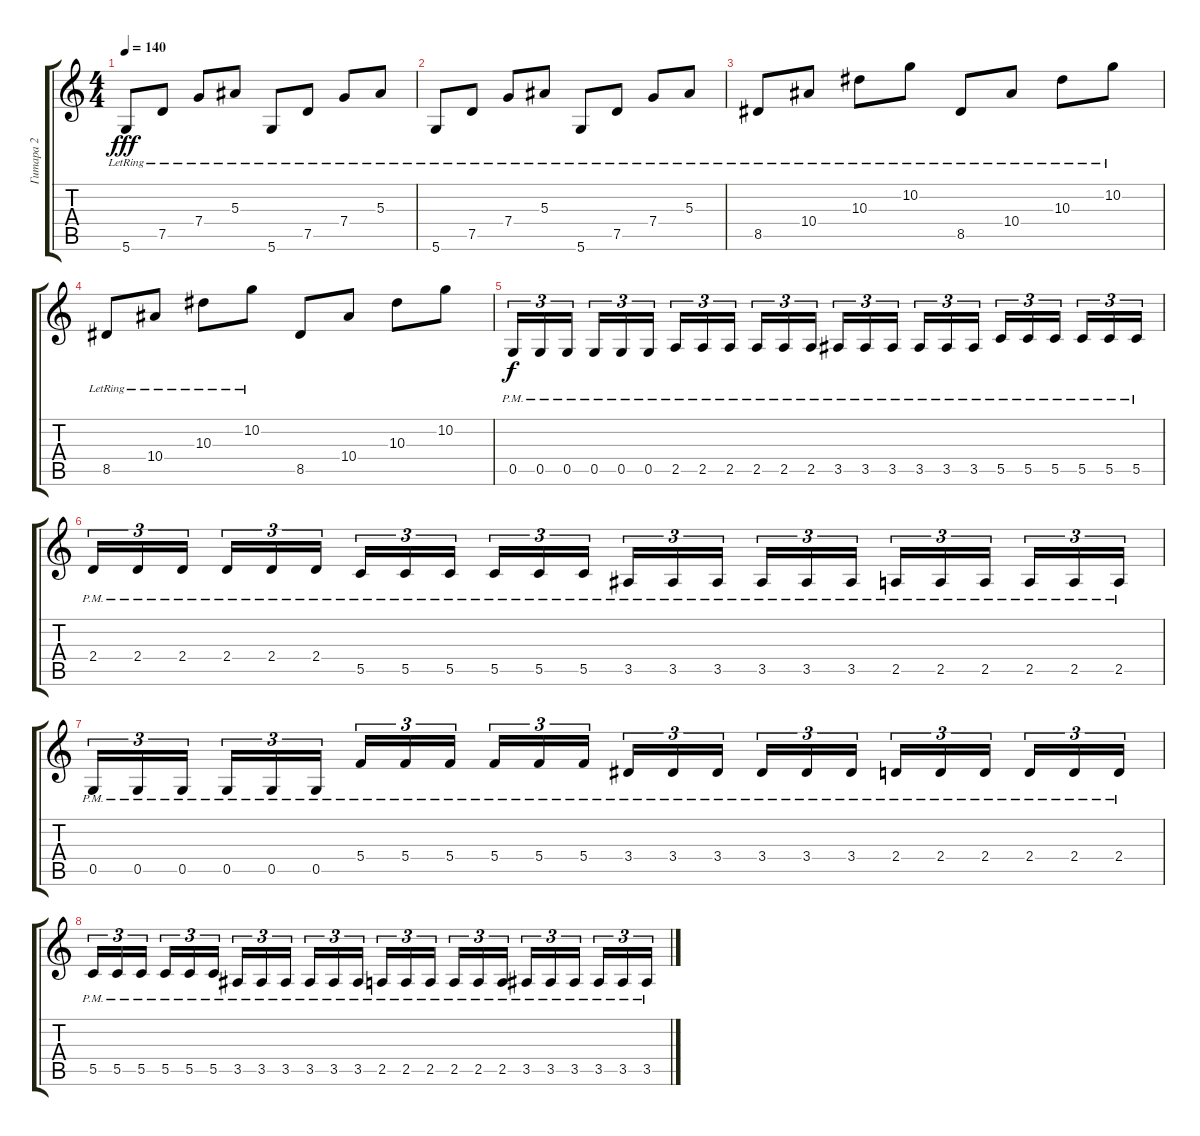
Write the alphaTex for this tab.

\track ("Гитара 2" "Гитара 2") {instrument overdrivenguitar}
\staff {score tabs}
\tuning (D4 A3 F3 C3 G2 D2) {hide}
\ts (4 4)
\tempo 140
\clef g2
\ks c
5.6{lr}.8{dy fff} 7.5{lr}.8 7.4{lr}.8 5.3{lr}.8 5.6{lr}.8 7.5{lr}.8 7.4{lr}.8 5.3{lr}.8 |
5.6{lr}.8 7.5{lr}.8 7.4{lr}.8 5.3{lr}.8 5.6{lr}.8 7.5{lr}.8 7.4{lr}.8 5.3{lr}.8 |
8.5{lr}.8 10.4{lr}.8 10.3{lr}.8 10.2{lr}.8 8.5{lr}.8 10.4{lr}.8 10.3{lr}.8 10.2{lr}.8 |
8.5{lr}.8 10.4{lr}.8 10.3{lr}.8 10.2{lr}.8 8.5.8 10.4.8 10.3.8 10.2.8 |
0.5{pm}.16{tu (3 2) dy f volume 8 instrument overdrivenguitar} 0.5{pm}.16{tu (3 2)} 0.5{pm}.16{tu (3 2) beam splitsecondary} 0.5{pm}.16{tu (3 2)} 0.5{pm}.16{tu (3 2)} 0.5{pm}.16{tu (3 2)} 2.5{pm}.16{tu (3 2)} 2.5{pm}.16{tu (3 2)} 2.5{pm}.16{tu (3 2) beam splitsecondary} 2.5{pm}.16{tu (3 2)} 2.5{pm}.16{tu (3 2)} 2.5{pm}.16{tu (3 2)} 3.5{pm}.16{tu (3 2)} 3.5{pm}.16{tu (3 2)} 3.5{pm}.16{tu (3 2) beam splitsecondary} 3.5{pm}.16{tu (3 2)} 3.5{pm}.16{tu (3 2)} 3.5{pm}.16{tu (3 2)} 5.5{pm}.16{tu (3 2)} 5.5{pm}.16{tu (3 2)} 5.5{pm}.16{tu (3 2) beam splitsecondary} 5.5{pm}.16{tu (3 2)} 5.5{pm}.16{tu (3 2)} 5.5{pm}.16{tu (3 2)} |
2.4{pm}.16{tu (3 2)} 2.4{pm}.16{tu (3 2)} 2.4{pm}.16{tu (3 2) beam splitsecondary} 2.4{pm}.16{tu (3 2)} 2.4{pm}.16{tu (3 2)} 2.4{pm}.16{tu (3 2)} 5.5{pm}.16{tu (3 2)} 5.5{pm}.16{tu (3 2)} 5.5{pm}.16{tu (3 2) beam splitsecondary} 5.5{pm}.16{tu (3 2)} 5.5{pm}.16{tu (3 2)} 5.5{pm}.16{tu (3 2)} 3.5{pm}.16{tu (3 2)} 3.5{pm}.16{tu (3 2)} 3.5{pm}.16{tu (3 2) beam splitsecondary} 3.5{pm}.16{tu (3 2)} 3.5{pm}.16{tu (3 2)} 3.5{pm}.16{tu (3 2)} 2.5{pm}.16{tu (3 2)} 2.5{pm}.16{tu (3 2)} 2.5{pm}.16{tu (3 2) beam splitsecondary} 2.5{pm}.16{tu (3 2)} 2.5{pm}.16{tu (3 2)} 2.5{pm}.16{tu (3 2)} |
0.5{pm}.16{tu (3 2)} 0.5{pm}.16{tu (3 2)} 0.5{pm}.16{tu (3 2) beam splitsecondary} 0.5{pm}.16{tu (3 2)} 0.5{pm}.16{tu (3 2)} 0.5{pm}.16{tu (3 2)} 5.4{pm}.16{tu (3 2)} 5.4{pm}.16{tu (3 2)} 5.4{pm}.16{tu (3 2) beam splitsecondary} 5.4{pm}.16{tu (3 2)} 5.4{pm}.16{tu (3 2)} 5.4{pm}.16{tu (3 2)} 3.4{pm}.16{tu (3 2)} 3.4{pm}.16{tu (3 2)} 3.4{pm}.16{tu (3 2) beam splitsecondary} 3.4{pm}.16{tu (3 2)} 3.4{pm}.16{tu (3 2)} 3.4{pm}.16{tu (3 2)} 2.4{pm}.16{tu (3 2)} 2.4{pm}.16{tu (3 2)} 2.4{pm}.16{tu (3 2) beam splitsecondary} 2.4{pm}.16{tu (3 2)} 2.4{pm}.16{tu (3 2)} 2.4{pm}.16{tu (3 2)} |
5.5{pm}.16{tu (3 2)} 5.5{pm}.16{tu (3 2)} 5.5{pm}.16{tu (3 2) beam splitsecondary} 5.5{pm}.16{tu (3 2)} 5.5{pm}.16{tu (3 2)} 5.5{pm}.16{tu (3 2)} 3.5{pm}.16{tu (3 2)} 3.5{pm}.16{tu (3 2)} 3.5{pm}.16{tu (3 2) beam splitsecondary} 3.5{pm}.16{tu (3 2)} 3.5{pm}.16{tu (3 2)} 3.5{pm}.16{tu (3 2)} 2.5{pm}.16{tu (3 2)} 2.5{pm}.16{tu (3 2)} 2.5{pm}.16{tu (3 2) beam splitsecondary} 2.5{pm}.16{tu (3 2)} 2.5{pm}.16{tu (3 2)} 2.5{pm}.16{tu (3 2)} 3.5{pm}.16{tu (3 2)} 3.5{pm}.16{tu (3 2)} 3.5{pm}.16{tu (3 2) beam splitsecondary} 3.5{pm}.16{tu (3 2)} 3.5{pm}.16{tu (3 2)} 3.5{pm}.16{tu (3 2)}
